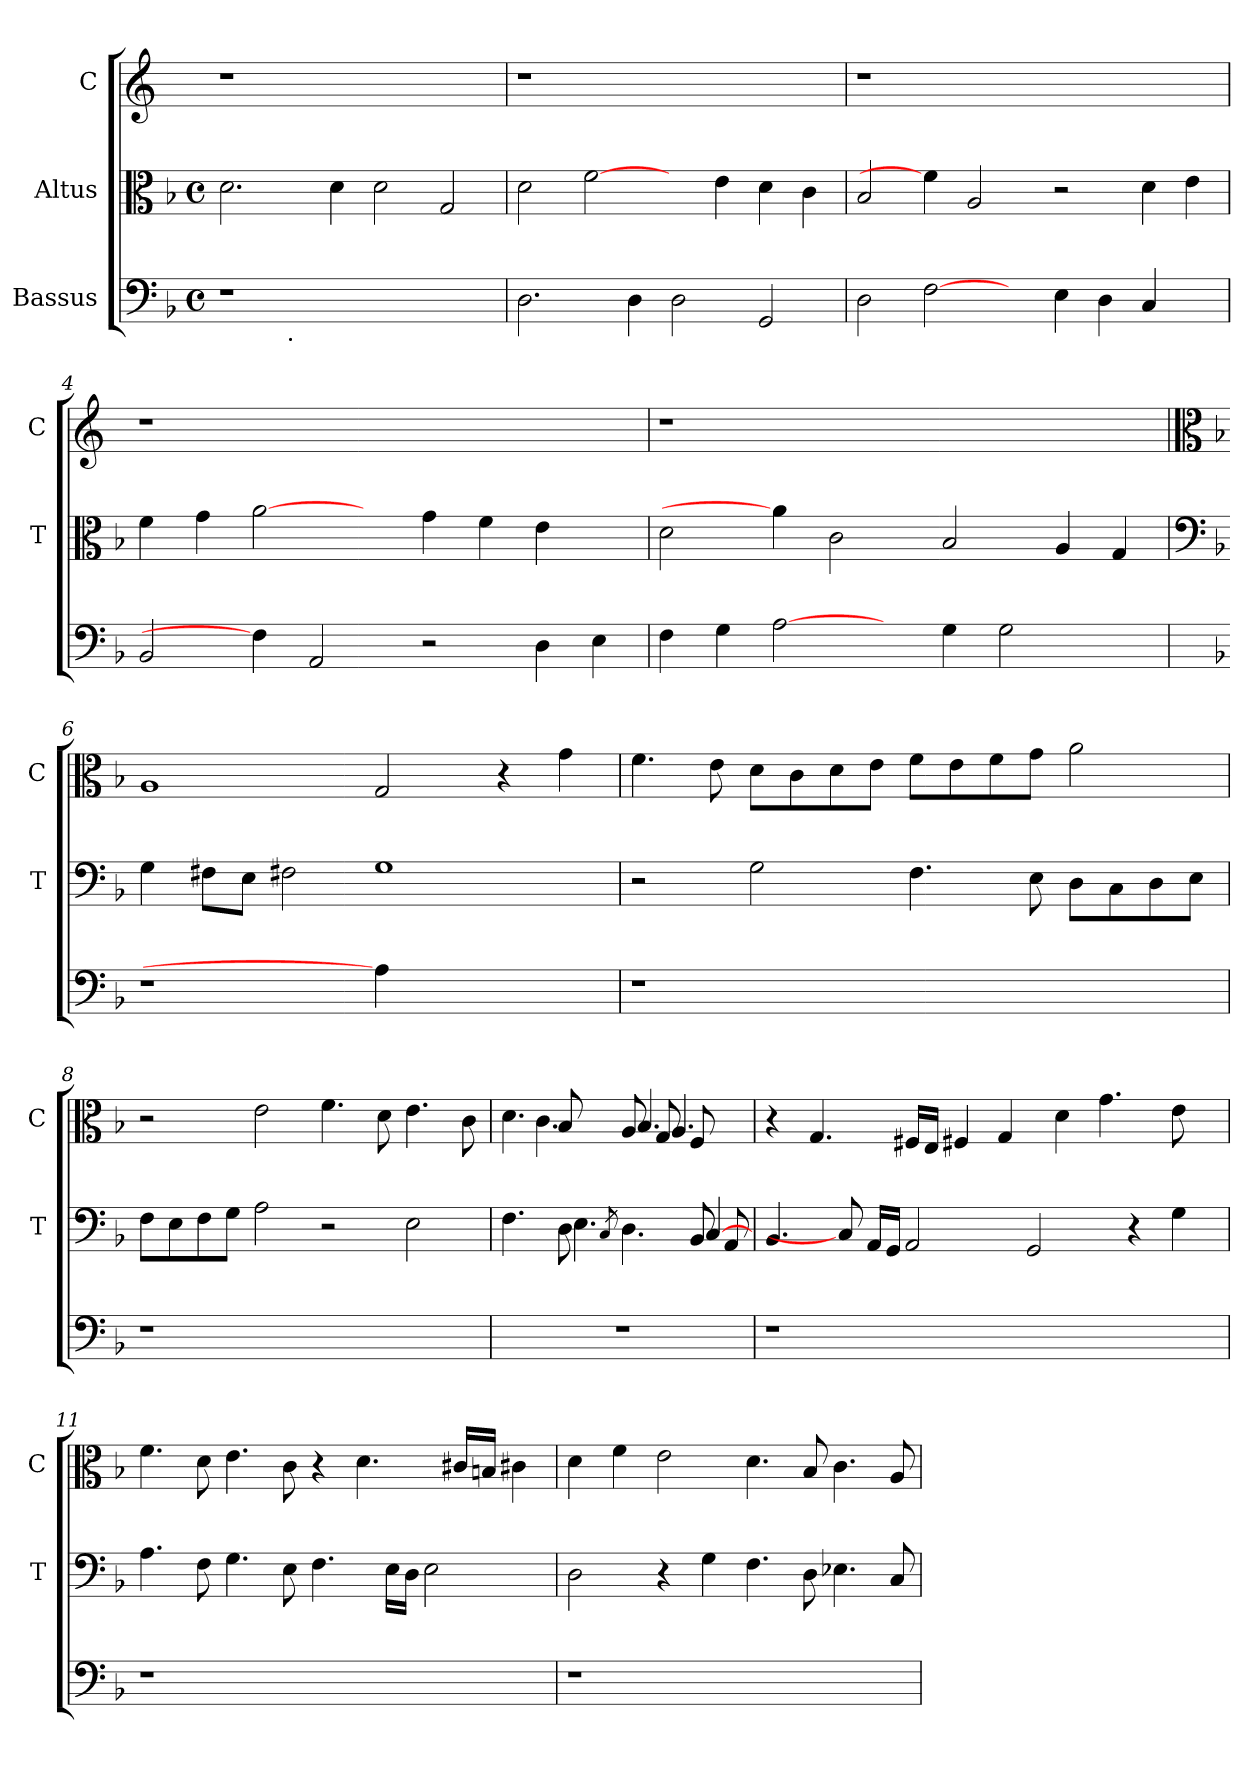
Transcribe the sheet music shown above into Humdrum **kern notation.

**kern	**kern	**kern
*part3	*part2	*part1
*staff3	*staff2	*staff1
*I"Bassus	*I"Altus	*I"C
*	*I'T	*I'C
*clefF4	*clefC3	*clefG2
*ITrd7c12	*	*
*k[b-]	*k[b-]	*k[]
*F:	*F:	*C:
*M4/4	*M4/4	*
*met(c)	*met(c)	*
=1	=1	=1
*^	*	*
1r	2ryy	2.d\	1r
!	!LO:TX:b:t=.	!	!
.	1.ryy	.	.
.	.	4d\	.
1ryy	.	2d\	1ryy
.	.	2G/	.
*v	*v	*	*
=2	=2	=2
2.DD\	2d\	1r
.	[2f\	.
4DD\	.	.
2DD\	4ryy	1ryy
.	4e\	.
2GGG/	4d\	.
.	4c\	.
=3	=3	=3
2DD\	2B-/	1r
[2FF\	4f\]	.
.	2A/	.
4ryy	.	1ryy
4EE\	2r	.
4DD\	.	.
4CC/	4d\	.
4ryy	4e\	4ryy
=4	=4	=4
2BBB-/	4f\	1r
.	4g\	.
4FF\]	[2a\	.
2AAA/	.	.
.	4ryy	1ryy
2r	4g\	.
.	4f\	.
4DD\	4e\	.
4EE\	4ryy	4ryy
=5	=5	=5
4FF\	2d\	1r
4GG\	.	.
[2AA\	4a\]	.
.	2c\	.
4ryy	.	1ryy
4GG\	2B-/	.
2GG\	.	.
.	4A/	.
4ryy	4G/	4ryy
!!LO:LB:g=z
=6	=6	=6
*	*clefF4	*clefC3
*	*	*k[b-]
*	*	*F:
1r	4G\	1A
.	8F#X\L	.
.	8E\J	.
.	2F#X\	.
4AA\]	1G	2G/
2.ryy	.	.
.	.	4r
.	.	4g\
=7	=7	=7
1r	2r	4.f\
.	.	8e\
.	2G\	8d\L
.	.	8c\
.	.	8d\
.	.	8e\J
1ryy	4.F\	8f\L
.	.	8e\
.	.	8f\
.	8E\	8g\J
.	8D\L	2a\
.	8C\	.
.	8D\	.
.	8E\J	.
=8	=8	=8
1r	8F\L	2r
.	8E\	.
.	8F\	.
.	8G\J	.
.	2A\	2e\
1ryy	2r	4.f\
.	.	8d\
.	2E\	4.e\
.	.	8c\
=9	=9	=9
*	*^	*^
*	*	*^	*	*^
*	*	*	*	*	*	*^
1r	4.F\	4.ryy	2.ryy	4.d\	4.ryy	2ryy	2ryy
.	8D\	4.E\	.	8B-/	4.c\	.	.
.	8qC/	.	.	.	.	.	.
.	4.D\	.	.	8A/	.	4.B-/	8ryy
.	.	.	.	8G/	.	.	4.A/
.	.	8BB-/	[4C/	8F/	4ryy	.	.
.	8AA/	8ryy	.	8ryy	.	8ryy	.
*	*	*v	*v	*	*	*	*
*	*	*	*	*	*v	*v
!!LO:LB:g=z
=10	=10	=10	=10	=10	=10
!	!	!	!LO:TX:a:t=1 0	!	!
*	*v	*v	*	*	*
*	*	*v	*v	*v
1r	4.BB-/	4r
.	.	4.G/
.	8C/]	.
.	16AA/LL	.
.	16GG/JJ	.
.	2AA/	16F#X/LL
.	.	16E/JJ
.	.	4F#X/
1ryy	.	4G/
.	2GG/	.
.	.	4d\
.	.	4.g\
.	4r	.
.	4G\	8e\
8ryy	.	8ryy
=11	=11	=11
1r	4.A\	4.f\
.	8F\	8d\
.	4.G\	4.e\
.	8E\	8c\
1ryy	4.F\	4r
.	.	4.d\
.	16E\LL	.
.	16D\JJ	.
.	2E\	.
.	.	16c#X/LL
.	.	16Bn/JJ
.	.	4c#X\
=12	=12	=12
1r	2D\	4d\
.	.	4f\
.	4r	2e\
.	4G\	.
1ryy	4.F\	4.d\
.	8D\	8B-/
.	4.E-X\	4.c\
.	8C/	8A/
=	=	=
*-	*-	*-
